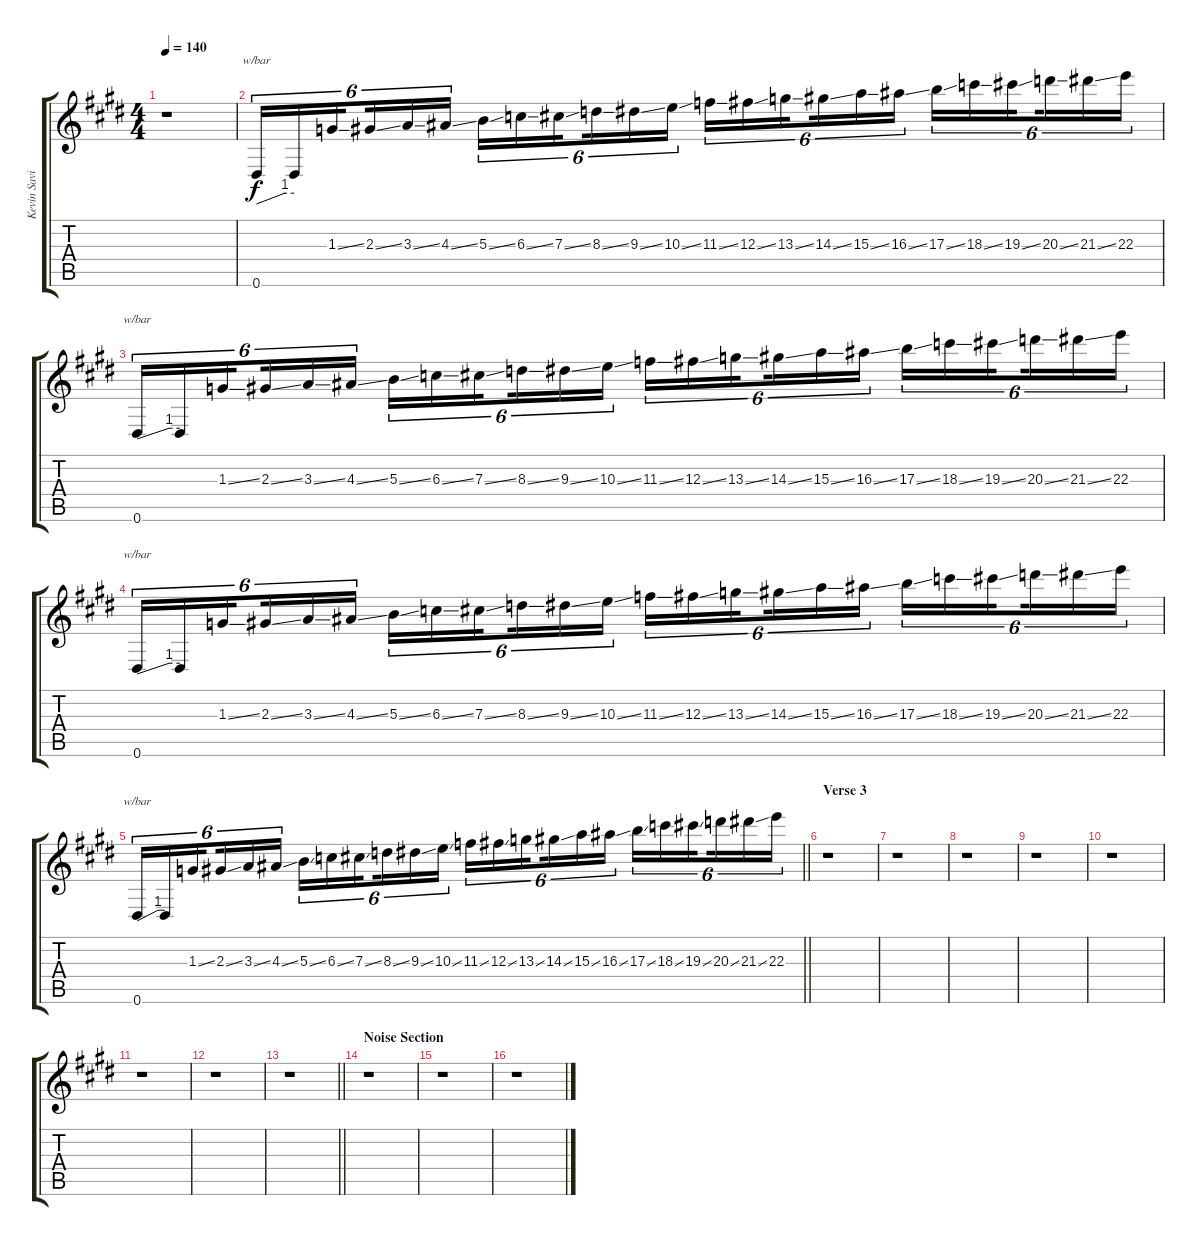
\track ("Kevin Savigar (Keyboards)" "Kevin Savi") {instrument distortionguitar}
\staff {score tabs}
\tuning (Eb4 Bb3 Gb3 Db3 Ab2 Eb2) {hide}
\ts (4 4)
\tempo 140
\clef g2
\ks e
r.1{dy f} |
0.6.16{tu (6 4) tbe (custom default 0 0 45 4 60 4)} 0.6{t}.16{tu (6 4)} 1.3{ss}.16{tu (6 4) beam splitsecondary} 2.3{ss}.16{tu (6 4)} 3.3{ss}.16{tu (6 4)} 4.3{ss}.16{tu (6 4)} 5.3{ss}.16{tu (6 4)} 6.3{ss}.16{tu (6 4)} 7.3{ss}.16{tu (6 4) beam splitsecondary} 8.3{ss}.16{tu (6 4)} 9.3{ss}.16{tu (6 4)} 10.3{ss}.16{tu (6 4)} 11.3{ss}.16{tu (6 4)} 12.3{ss}.16{tu (6 4)} 13.3{ss}.16{tu (6 4) beam splitsecondary} 14.3{ss}.16{tu (6 4)} 15.3{ss}.16{tu (6 4)} 16.3{ss}.16{tu (6 4)} 17.3{ss}.16{tu (6 4)} 18.3{ss}.16{tu (6 4)} 19.3{ss}.16{tu (6 4) beam splitsecondary} 20.3{ss}.16{tu (6 4)} 21.3{ss}.16{tu (6 4)} 22.3.16{tu (6 4)} |
0.6.16{tu (6 4) tbe (custom default 0 0 45 4 60 4)} 0.6{t}.16{tu (6 4)} 1.3{ss}.16{tu (6 4) beam splitsecondary} 2.3{ss}.16{tu (6 4)} 3.3{ss}.16{tu (6 4)} 4.3{ss}.16{tu (6 4)} 5.3{ss}.16{tu (6 4)} 6.3{ss}.16{tu (6 4)} 7.3{ss}.16{tu (6 4) beam splitsecondary} 8.3{ss}.16{tu (6 4)} 9.3{ss}.16{tu (6 4)} 10.3{ss}.16{tu (6 4)} 11.3{ss}.16{tu (6 4)} 12.3{ss}.16{tu (6 4)} 13.3{ss}.16{tu (6 4) beam splitsecondary} 14.3{ss}.16{tu (6 4)} 15.3{ss}.16{tu (6 4)} 16.3{ss}.16{tu (6 4)} 17.3{ss}.16{tu (6 4)} 18.3{ss}.16{tu (6 4)} 19.3{ss}.16{tu (6 4) beam splitsecondary} 20.3{ss}.16{tu (6 4)} 21.3{ss}.16{tu (6 4)} 22.3.16{tu (6 4)} |
0.6.16{tu (6 4) tbe (custom default 0 0 45 4 60 4)} 0.6{t}.16{tu (6 4)} 1.3{ss}.16{tu (6 4) beam splitsecondary} 2.3{ss}.16{tu (6 4)} 3.3{ss}.16{tu (6 4)} 4.3{ss}.16{tu (6 4)} 5.3{ss}.16{tu (6 4)} 6.3{ss}.16{tu (6 4)} 7.3{ss}.16{tu (6 4) beam splitsecondary} 8.3{ss}.16{tu (6 4)} 9.3{ss}.16{tu (6 4)} 10.3{ss}.16{tu (6 4)} 11.3{ss}.16{tu (6 4)} 12.3{ss}.16{tu (6 4)} 13.3{ss}.16{tu (6 4) beam splitsecondary} 14.3{ss}.16{tu (6 4)} 15.3{ss}.16{tu (6 4)} 16.3{ss}.16{tu (6 4)} 17.3{ss}.16{tu (6 4)} 18.3{ss}.16{tu (6 4)} 19.3{ss}.16{tu (6 4) beam splitsecondary} 20.3{ss}.16{tu (6 4)} 21.3{ss}.16{tu (6 4)} 22.3.16{tu (6 4)} |
\barLineRight lightlight
0.6.16{tu (6 4) tbe (custom default 0 0 45 4 60 4)} 0.6{t}.16{tu (6 4)} 1.3{ss}.16{tu (6 4) beam splitsecondary} 2.3{ss}.16{tu (6 4)} 3.3{ss}.16{tu (6 4)} 4.3{ss}.16{tu (6 4)} 5.3{ss}.16{tu (6 4)} 6.3{ss}.16{tu (6 4)} 7.3{ss}.16{tu (6 4) beam splitsecondary} 8.3{ss}.16{tu (6 4)} 9.3{ss}.16{tu (6 4)} 10.3{ss}.16{tu (6 4)} 11.3{ss}.16{tu (6 4)} 12.3{ss}.16{tu (6 4)} 13.3{ss}.16{tu (6 4) beam splitsecondary} 14.3{ss}.16{tu (6 4)} 15.3{ss}.16{tu (6 4)} 16.3{ss}.16{tu (6 4)} 17.3{ss}.16{tu (6 4)} 18.3{ss}.16{tu (6 4)} 19.3{ss}.16{tu (6 4) beam splitsecondary} 20.3{ss}.16{tu (6 4)} 21.3{ss}.16{tu (6 4)} 22.3.16{tu (6 4)} |
\section ("" "Verse 3")
r.1 |
r.1 |
r.1 |
r.1 |
r.1 |
r.1 |
r.1 |
\barLineRight lightlight
r.1 |
\section ("" "Noise Section")
r.1 |
r.1 |
r.1
